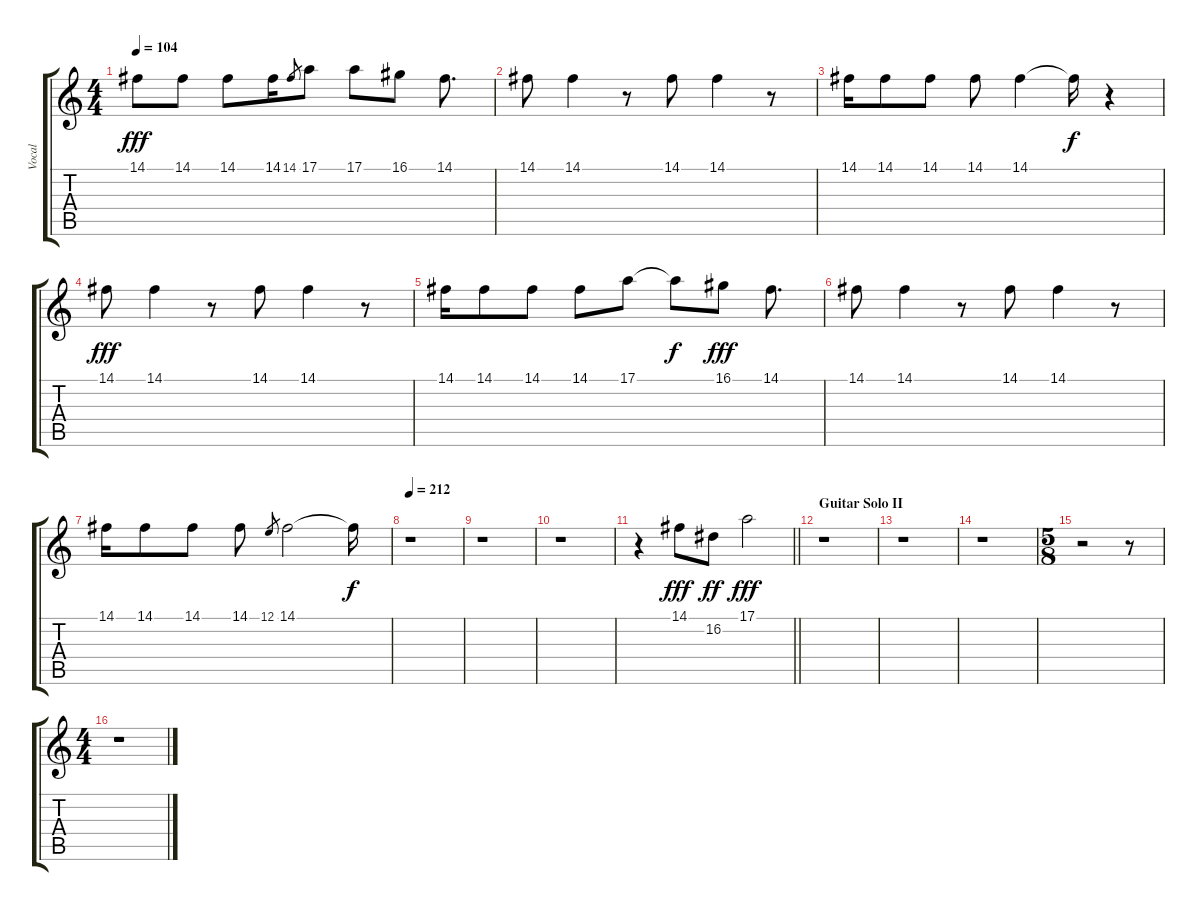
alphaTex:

\track ("Vocal" "Vocal") {instrument lead1square}
\staff {score tabs}
\tuning (E4 B3 G3 D3 A2 E2) {hide}
\ts (4 4)
\tempo 104
\clef g2
\ks c
14.1.8{dy fff} 14.1.8 14.1.8 14.1.16 14.1.8{gr} 17.1.8 17.1.8 16.1.8 14.1.8{d} |
14.1.8{volume 13} 14.1.4 r.8 14.1.8 14.1.4 r.8 |
14.1.16 14.1.8 14.1.8 14.1.8 14.1.4 14.1{t}.16{dy f} r.4 |
14.1.8{dy fff volume 13} 14.1.4 r.8 14.1.8 14.1.4 r.8 |
14.1.16 14.1.8 14.1.8 14.1.8 17.1.8 17.1{t}.8{dy f} 16.1.8{dy fff} 14.1.8{d} |
14.1.8{volume 13} 14.1.4 r.8 14.1.8 14.1.4 r.8 |
14.1.16 14.1.8 14.1.8 14.1.8 12.1.8{gr} 14.1.2 14.1{t}.16{dy f} |
\tempo 212
r.1 |
r.1 |
r.1 |
\barLineRight lightlight
r.4 14.1.8{dy fff} 16.2.8{dy ff} 17.1.2{dy fff} |
\section ("" "Guitar Solo II")
r.1 |
r.1 |
r.1 |
\ts (5 8)
r.2 r.8 |
\ts (4 4)
r.1
